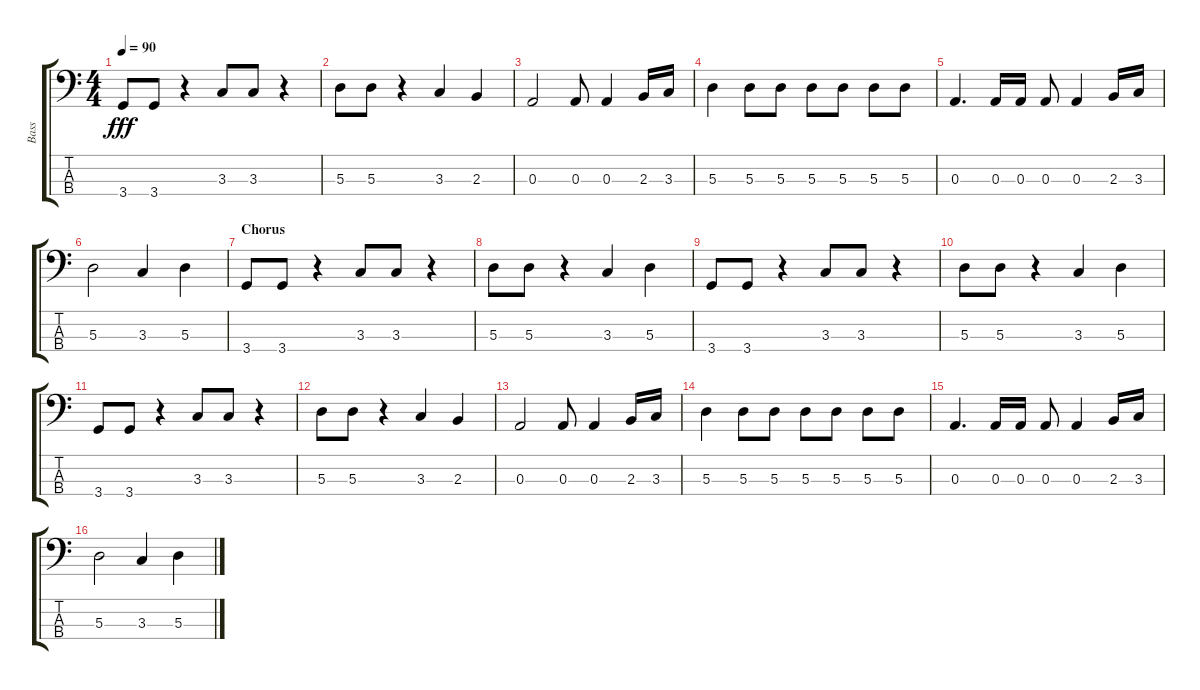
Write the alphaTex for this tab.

\track ("Bass" "Bass") {instrument electricbassfinger}
\staff {score tabs}
\tuning (G2 D2 A1 E1) {hide}
\ts (4 4)
\tempo 90
\clef f4
\ks c
3.4.8{dy fff} 3.4.8 r.4 3.3.8 3.3.8 r.4 |
5.3.8 5.3.8 r.4 3.3.4 2.3.4 |
0.3.2 0.3.8 0.3.4 2.3.16 3.3.16 |
5.3.4 5.3.8 5.3.8 5.3.8 5.3.8 5.3.8 5.3.8 |
0.3.4{d} 0.3.16 0.3.16 0.3.8 0.3.4 2.3.16 3.3.16 |
5.3.2 3.3.4 5.3.4 |
\section ("" "Chorus")
3.4.8 3.4.8 r.4 3.3.8 3.3.8 r.4 |
5.3.8 5.3.8 r.4 3.3.4 5.3.4 |
3.4.8 3.4.8 r.4 3.3.8 3.3.8 r.4 |
5.3.8 5.3.8 r.4 3.3.4 5.3.4 |
3.4.8 3.4.8 r.4 3.3.8 3.3.8 r.4 |
5.3.8 5.3.8 r.4 3.3.4 2.3.4 |
0.3.2 0.3.8 0.3.4 2.3.16 3.3.16 |
5.3.4 5.3.8 5.3.8 5.3.8 5.3.8 5.3.8 5.3.8 |
0.3.4{d} 0.3.16 0.3.16 0.3.8 0.3.4 2.3.16 3.3.16 |
5.3.2 3.3.4 5.3.4
